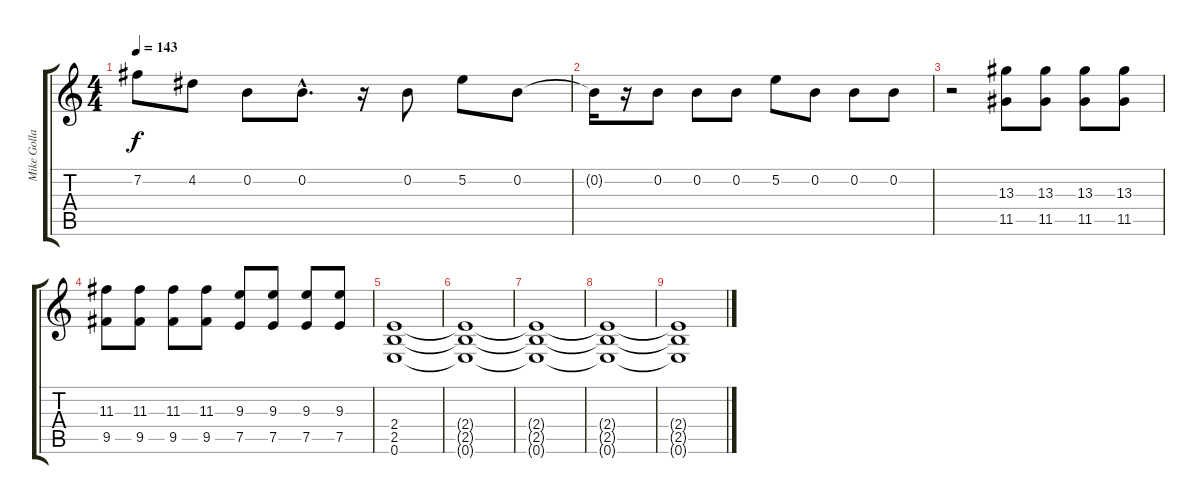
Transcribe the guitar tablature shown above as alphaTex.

\track ("Mike Golla - Guitar" "Mike Golla") {instrument distortionguitar}
\staff {score tabs}
\tuning (E4 B3 G3 D3 A2 E2) {hide}
\ts (4 4)
\tempo 143
\clef g2
\ks c
7.2.8{dy f} 4.2.8 0.2.8 0.2{hac}.8{d} r.16 0.2.8 5.2.8 0.2.8 |
0.2{t}.16 r.16 0.2.8 0.2.8 0.2.8 5.2.8 0.2.8 0.2.8 0.2.8 |
r.2{volume 11} (13.3 11.5).8 (13.3 11.5).8 (13.3 11.5).8 (13.3 11.5).8 |
(11.3 9.5).8 (11.3 9.5).8 (11.3 9.5).8 (11.3 9.5).8 (9.3 7.5).8 (9.3 7.5).8 (9.3 7.5).8 (9.3 7.5).8 |
(2.4 2.5 0.6).1 |
(2.4{t} 2.5{t} 0.6{t}).1 |
(2.4{t} 2.5{t} 0.6{t}).1{volume 7} |
(2.4{t} 2.5{t} 0.6{t}).1 |
(2.4{t} 2.5{t} 0.6{t}).1{volume 0}
